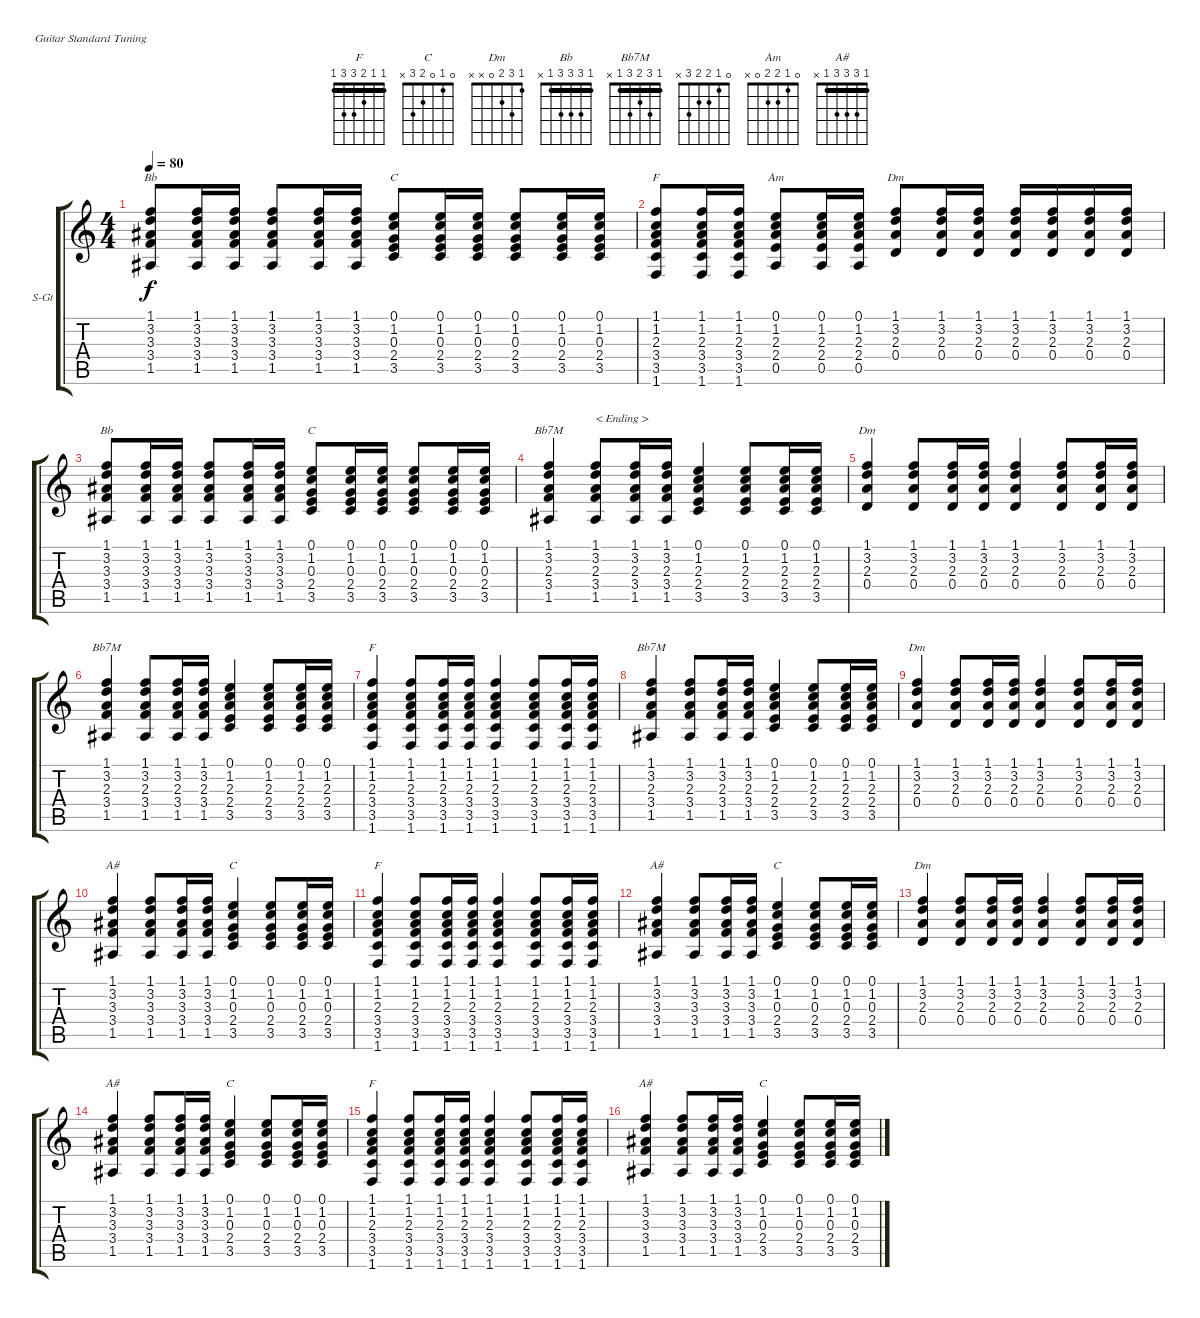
\bracketExtendMode groupsimilarinstruments
\firstSystemTrackNameOrientation horizontal
\otherSystemsTrackNameOrientation horizontal
\track ("节奏吉他 (黄家驹)" "S-Gt") {instrument acousticguitarsteel}
\staff {score tabs}
\tuning (E4 B3 G3 D3 A2 E2)
\chord ("F" 1 1 2 3 3 1) {showfingering false barre (1 1)}
\chord ("C" 0 1 0 2 3 x) {showfingering false}
\chord ("Dm" 1 3 2 0 x x) {showfingering false}
\chord ("Bb" 1 3 3 3 1 x) {showfingering false barre 1}
\chord ("Bb7M" 1 3 2 3 1 x) {showfingering false barre 1}
\chord ("" 0 1 2 2 3 x)
\chord ("Am" 0 1 2 2 0 x) {showfingering false}
\chord ("A#" 1 3 3 3 1 x) {showfingering false barre 1}
\ts (4 4)
\tempo 80
\clef g2
\ks c
(1.1 3.2 3.3 3.4 1.5).8{ch "Bb" dy f} (1.1 3.2 3.3 3.4 1.5).16 (1.1 3.2 3.3 3.4 1.5).16 (1.1 3.2 3.3 3.4 1.5).8 (1.1 3.2 3.3 3.4 1.5).16 (1.1 3.2 3.3 3.4 1.5).16 (0.1 1.2 0.3 2.4 3.5).8{ch "C"} (0.1 1.2 0.3 2.4 3.5).16 (0.1 1.2 0.3 2.4 3.5).16 (0.1 1.2 0.3 2.4 3.5).8 (0.1 1.2 0.3 2.4 3.5).16 (0.1 1.2 0.3 2.4 3.5).16 |
(1.1 1.2 2.3 3.4 3.5 1.6).8{ch "F"} (1.1 1.2 2.3 3.4 3.5 1.6).16 (1.1 1.2 2.3 3.4 3.5 1.6).16 (0.1 1.2 2.3 2.4 0.5).8{ch "Am"} (0.1 1.2 2.3 2.4 0.5).16 (0.1 1.2 2.3 2.4 0.5).16 (1.1 3.2 2.3 0.4).8{ch "Dm"} (1.1 3.2 2.3 0.4).16 (1.1 3.2 2.3 0.4).16 (1.1 3.2 2.3 0.4).16 (1.1 3.2 2.3 0.4).16 (1.1 3.2 2.3 0.4).16 (1.1 3.2 2.3 0.4).16 |
(1.1 3.2 3.3 3.4 1.5).8{ch "Bb"} (1.1 3.2 3.3 3.4 1.5).16 (1.1 3.2 3.3 3.4 1.5).16 (1.1 3.2 3.3 3.4 1.5).8 (1.1 3.2 3.3 3.4 1.5).16 (1.1 3.2 3.3 3.4 1.5).16 (0.1 1.2 0.3 2.4 3.5).8{ch "C"} (0.1 1.2 0.3 2.4 3.5).16 (0.1 1.2 0.3 2.4 3.5).16 (0.1 1.2 0.3 2.4 3.5).8 (0.1 1.2 0.3 2.4 3.5).16 (0.1 1.2 0.3 2.4 3.5).16 |
(1.1 3.2 2.3 3.4 1.5).4{ch "Bb7M"} (1.1 3.2 2.3 3.4 1.5).8{txt "< Ending >"} (1.1 3.2 2.3 3.4 1.5).16 (1.1 3.2 2.3 3.4 1.5).16 (0.1 1.2 2.3 2.4 3.5).4{ch ""} (0.1 1.2 2.3 2.4 3.5).8 (0.1 1.2 2.3 2.4 3.5).16 (0.1 1.2 2.3 2.4 3.5).16 |
(1.1 3.2 2.3 0.4).4{ch "Dm"} (1.1 3.2 2.3 0.4).8 (1.1 3.2 2.3 0.4).16 (1.1 3.2 2.3 0.4).16 (1.1 3.2 2.3 0.4).4 (1.1 3.2 2.3 0.4).8 (1.1 3.2 2.3 0.4).16 (1.1 3.2 2.3 0.4).16 |
(1.1 3.2 2.3 3.4 1.5).4{ch "Bb7M"} (1.1 3.2 2.3 3.4 1.5).8 (1.1 3.2 2.3 3.4 1.5).16 (1.1 3.2 2.3 3.4 1.5).16 (0.1 1.2 2.3 2.4 3.5).4{ch ""} (0.1 1.2 2.3 2.4 3.5).8 (0.1 1.2 2.3 2.4 3.5).16 (0.1 1.2 2.3 2.4 3.5).16 |
(1.1 1.2 2.3 3.4 3.5 1.6).4{ch "F"} (1.1 1.2 2.3 3.4 3.5 1.6).8 (1.1 1.2 2.3 3.4 3.5 1.6).16 (1.1 1.2 2.3 3.4 3.5 1.6).16 (1.1 1.2 2.3 3.4 3.5 1.6).4 (1.1 1.2 2.3 3.4 3.5 1.6).8 (1.1 1.2 2.3 3.4 3.5 1.6).16 (1.1 1.2 2.3 3.4 3.5 1.6).16 |
(1.1 3.2 2.3 3.4 1.5).4{ch "Bb7M"} (1.1 3.2 2.3 3.4 1.5).8 (1.1 3.2 2.3 3.4 1.5).16 (1.1 3.2 2.3 3.4 1.5).16 (0.1 1.2 2.3 2.4 3.5).4{ch ""} (0.1 1.2 2.3 2.4 3.5).8 (0.1 1.2 2.3 2.4 3.5).16 (0.1 1.2 2.3 2.4 3.5).16 |
(1.1 3.2 2.3 0.4).4{ch "Dm"} (1.1 3.2 2.3 0.4).8 (1.1 3.2 2.3 0.4).16 (1.1 3.2 2.3 0.4).16 (1.1 3.2 2.3 0.4).4 (1.1 3.2 2.3 0.4).8 (1.1 3.2 2.3 0.4).16 (1.1 3.2 2.3 0.4).16 |
(1.1 3.2 3.3 3.4 1.5).4{ch "A#"} (1.1 3.2 3.3 3.4 1.5).8 (1.1 3.2 3.3 3.4 1.5).16 (1.1 3.2 3.3 3.4 1.5).16 (0.1 1.2 0.3 2.4 3.5).4{ch "C"} (0.1 1.2 0.3 2.4 3.5).8 (0.1 1.2 0.3 2.4 3.5).16 (0.1 1.2 0.3 2.4 3.5).16 |
(1.1 1.2 2.3 3.4 3.5 1.6).4{ch "F"} (1.1 1.2 2.3 3.4 3.5 1.6).8 (1.1 1.2 2.3 3.4 3.5 1.6).16 (1.1 1.2 2.3 3.4 3.5 1.6).16 (1.1 1.2 2.3 3.4 3.5 1.6).4 (1.1 1.2 2.3 3.4 3.5 1.6).8 (1.1 1.2 2.3 3.4 3.5 1.6).16 (1.1 1.2 2.3 3.4 3.5 1.6).16 |
(1.1 3.2 3.3 3.4 1.5).4{ch "A#"} (1.1 3.2 3.3 3.4 1.5).8 (1.1 3.2 3.3 3.4 1.5).16 (1.1 3.2 3.3 3.4 1.5).16 (0.1 1.2 0.3 2.4 3.5).4{ch "C"} (0.1 1.2 0.3 2.4 3.5).8 (0.1 1.2 0.3 2.4 3.5).16 (0.1 1.2 0.3 2.4 3.5).16 |
(1.1 3.2 2.3 0.4).4{ch "Dm"} (1.1 3.2 2.3 0.4).8 (1.1 3.2 2.3 0.4).16 (1.1 3.2 2.3 0.4).16 (1.1 3.2 2.3 0.4).4 (1.1 3.2 2.3 0.4).8 (1.1 3.2 2.3 0.4).16 (1.1 3.2 2.3 0.4).16 |
(1.1 3.2 3.3 3.4 1.5).4{ch "A#"} (1.1 3.2 3.3 3.4 1.5).8 (1.1 3.2 3.3 3.4 1.5).16 (1.1 3.2 3.3 3.4 1.5).16 (0.1 1.2 0.3 2.4 3.5).4{ch "C"} (0.1 1.2 0.3 2.4 3.5).8 (0.1 1.2 0.3 2.4 3.5).16 (0.1 1.2 0.3 2.4 3.5).16 |
(1.1 1.2 2.3 3.4 3.5 1.6).4{ch "F"} (1.1 1.2 2.3 3.4 3.5 1.6).8 (1.1 1.2 2.3 3.4 3.5 1.6).16 (1.1 1.2 2.3 3.4 3.5 1.6).16 (1.1 1.2 2.3 3.4 3.5 1.6).4 (1.1 1.2 2.3 3.4 3.5 1.6).8 (1.1 1.2 2.3 3.4 3.5 1.6).16 (1.1 1.2 2.3 3.4 3.5 1.6).16 |
(1.1 3.2 3.3 3.4 1.5).4{ch "A#"} (1.1 3.2 3.3 3.4 1.5).8 (1.1 3.2 3.3 3.4 1.5).16 (1.1 3.2 3.3 3.4 1.5).16 (0.1 1.2 0.3 2.4 3.5).4{ch "C"} (0.1 1.2 0.3 2.4 3.5).8 (0.1 1.2 0.3 2.4 3.5).16 (0.1 1.2 0.3 2.4 3.5).16
